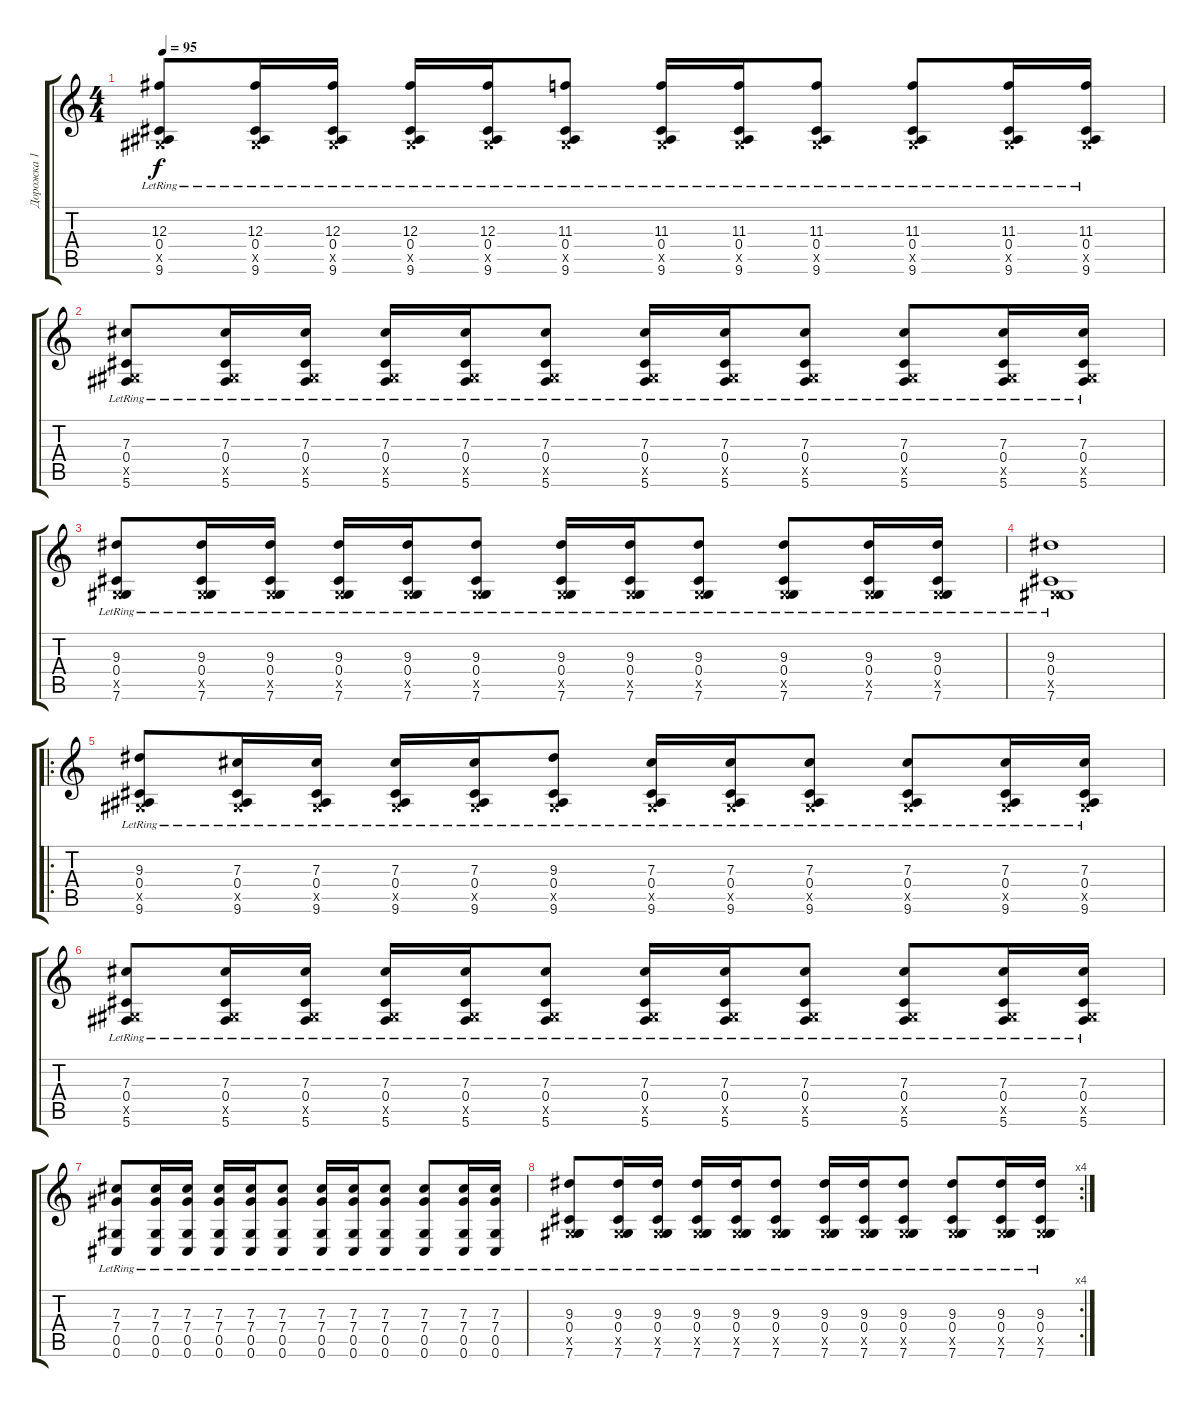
\track ("Дорожка 1" "Дорожка 1") {instrument acousticguitarnylon}
\staff {score tabs}
\tuning (Eb4 Bb3 Gb3 Db3 Ab2 Db2) {hide}
\ts (4 4)
\tempo 95
\clef g2
\ks c
(12.3{lr} 0.4{lr} 0.5{x} 9.6{lr}).8{dy f} (12.3{lr} 0.4{lr} 0.5{x} 9.6{lr}).16 (12.3{lr} 0.4{lr} 0.5{x} 9.6{lr}).16 (12.3{lr} 0.4{lr} 0.5{x} 9.6{lr}).16 (12.3{lr} 0.4{lr} 0.5{x} 9.6{lr}).16 (11.3{lr} 0.4{lr} 0.5{x} 9.6{lr}).8 (11.3{lr} 0.4{lr} 0.5{x} 9.6{lr}).16 (11.3{lr} 0.4{lr} 0.5{x} 9.6{lr}).16 (11.3{lr} 0.4{lr} 0.5{x} 9.6{lr}).8 (11.3{lr} 0.4{lr} 0.5{x} 9.6{lr}).8 (11.3{lr} 0.4{lr} 0.5{x} 9.6{lr}).16 (11.3{lr} 0.4{lr} 0.5{x} 9.6{lr}).16 |
(7.3{lr} 0.4{lr} 0.5{x} 5.6{lr}).8 (7.3{lr} 0.4{lr} 0.5{x} 5.6{lr}).16 (7.3{lr} 0.4{lr} 0.5{x} 5.6{lr}).16 (7.3{lr} 0.4{lr} 0.5{x} 5.6{lr}).16 (7.3{lr} 0.4{lr} 0.5{x} 5.6{lr}).16 (7.3{lr} 0.4{lr} 0.5{x} 5.6{lr}).8 (7.3{lr} 0.4{lr} 0.5{x} 5.6{lr}).16 (7.3{lr} 0.4{lr} 0.5{x} 5.6{lr}).16 (7.3{lr} 0.4{lr} 0.5{x} 5.6{lr}).8 (7.3{lr} 0.4{lr} 0.5{x} 5.6{lr}).8 (7.3{lr} 0.4{lr} 0.5{x} 5.6{lr}).16 (7.3{lr} 0.4{lr} 0.5{x} 5.6{lr}).16 |
(9.3{lr} 0.4{lr} 0.5{x} 7.6{lr}).8 (9.3{lr} 0.4{lr} 0.5{x} 7.6{lr}).16 (9.3{lr} 0.4{lr} 0.5{x} 7.6{lr}).16 (9.3{lr} 0.4{lr} 0.5{x} 7.6{lr}).16 (9.3{lr} 0.4{lr} 0.5{x} 7.6{lr}).16 (9.3{lr} 0.4{lr} 0.5{x} 7.6{lr}).8 (9.3{lr} 0.4{lr} 0.5{x} 7.6{lr}).16 (9.3{lr} 0.4{lr} 0.5{x} 7.6{lr}).16 (9.3{lr} 0.4{lr} 0.5{x} 7.6{lr}).8 (9.3{lr} 0.4{lr} 0.5{x} 7.6{lr}).8 (9.3{lr} 0.4{lr} 0.5{x} 7.6{lr}).16 (9.3{lr} 0.4{lr} 0.5{x} 7.6{lr}).16 |
(9.3{lr} 0.4{lr} 0.5{x} 7.6{lr}).1 |
\ro
(9.3{lr} 0.4{lr} 0.5{x} 9.6{lr}).8 (7.3{lr} 0.4{lr} 0.5{x} 9.6{lr}).16 (7.3{lr} 0.4{lr} 0.5{x} 9.6{lr}).16 (7.3{lr} 0.4{lr} 0.5{x} 9.6{lr}).16 (7.3{lr} 0.4{lr} 0.5{x} 9.6{lr}).16 (9.3{lr} 0.4{lr} 0.5{x} 9.6{lr}).8 (7.3{lr} 0.4{lr} 0.5{x} 9.6{lr}).16 (7.3{lr} 0.4{lr} 0.5{x} 9.6{lr}).16 (7.3{lr} 0.4{lr} 0.5{x} 9.6{lr}).8 (7.3{lr} 0.4{lr} 0.5{x} 9.6{lr}).8 (7.3{lr} 0.4{lr} 0.5{x} 9.6{lr}).16 (7.3{lr} 0.4{lr} 0.5{x} 9.6{lr}).16 |
(7.3{lr} 0.4{lr} 0.5{x} 5.6{lr}).8 (7.3{lr} 0.4{lr} 0.5{x} 5.6{lr}).16 (7.3{lr} 0.4{lr} 0.5{x} 5.6{lr}).16 (7.3{lr} 0.4{lr} 0.5{x} 5.6{lr}).16 (7.3{lr} 0.4{lr} 0.5{x} 5.6{lr}).16 (7.3{lr} 0.4{lr} 0.5{x} 5.6{lr}).8 (7.3{lr} 0.4{lr} 0.5{x} 5.6{lr}).16 (7.3{lr} 0.4{lr} 0.5{x} 5.6{lr}).16 (7.3{lr} 0.4{lr} 0.5{x} 5.6{lr}).8 (7.3{lr} 0.4{lr} 0.5{x} 5.6{lr}).8 (7.3{lr} 0.4{lr} 0.5{x} 5.6{lr}).16 (7.3{lr} 0.4{lr} 0.5{x} 5.6{lr}).16 |
(7.3{lr} 7.4{lr} 0.5{lr} 0.6{lr}).8 (7.3{lr} 7.4{lr} 0.5{lr} 0.6{lr}).16 (7.3{lr} 7.4{lr} 0.5{lr} 0.6{lr}).16 (7.3{lr} 7.4{lr} 0.5{lr} 0.6{lr}).16 (7.3{lr} 7.4{lr} 0.5{lr} 0.6{lr}).16 (7.3{lr} 7.4{lr} 0.5{lr} 0.6{lr}).8 (7.3{lr} 7.4{lr} 0.5{lr} 0.6{lr}).16 (7.3{lr} 7.4{lr} 0.5{lr} 0.6{lr}).16 (7.3{lr} 7.4{lr} 0.5{lr} 0.6{lr}).8 (7.3{lr} 7.4{lr} 0.5{lr} 0.6{lr}).8 (7.3{lr} 7.4{lr} 0.5{lr} 0.6{lr}).16 (7.3{lr} 7.4{lr} 0.5{lr} 0.6{lr}).16 |
\rc 4
(9.3{lr} 0.4{lr} 0.5{x} 7.6{lr}).8 (9.3{lr} 0.4{lr} 0.5{x} 7.6{lr}).16 (9.3{lr} 0.4{lr} 0.5{x} 7.6{lr}).16 (9.3{lr} 0.4{lr} 0.5{x} 7.6{lr}).16 (9.3{lr} 0.4{lr} 0.5{x} 7.6{lr}).16 (9.3{lr} 0.4{lr} 0.5{x} 7.6{lr}).8 (9.3{lr} 0.4{lr} 0.5{x} 7.6{lr}).16 (9.3{lr} 0.4{lr} 0.5{x} 7.6{lr}).16 (9.3{lr} 0.4{lr} 0.5{x} 7.6{lr}).8 (9.3{lr} 0.4{lr} 0.5{x} 7.6{lr}).8 (9.3{lr} 0.4{lr} 0.5{x} 7.6{lr}).16 (9.3{lr} 0.4{lr} 0.5{x} 7.6{lr}).16
